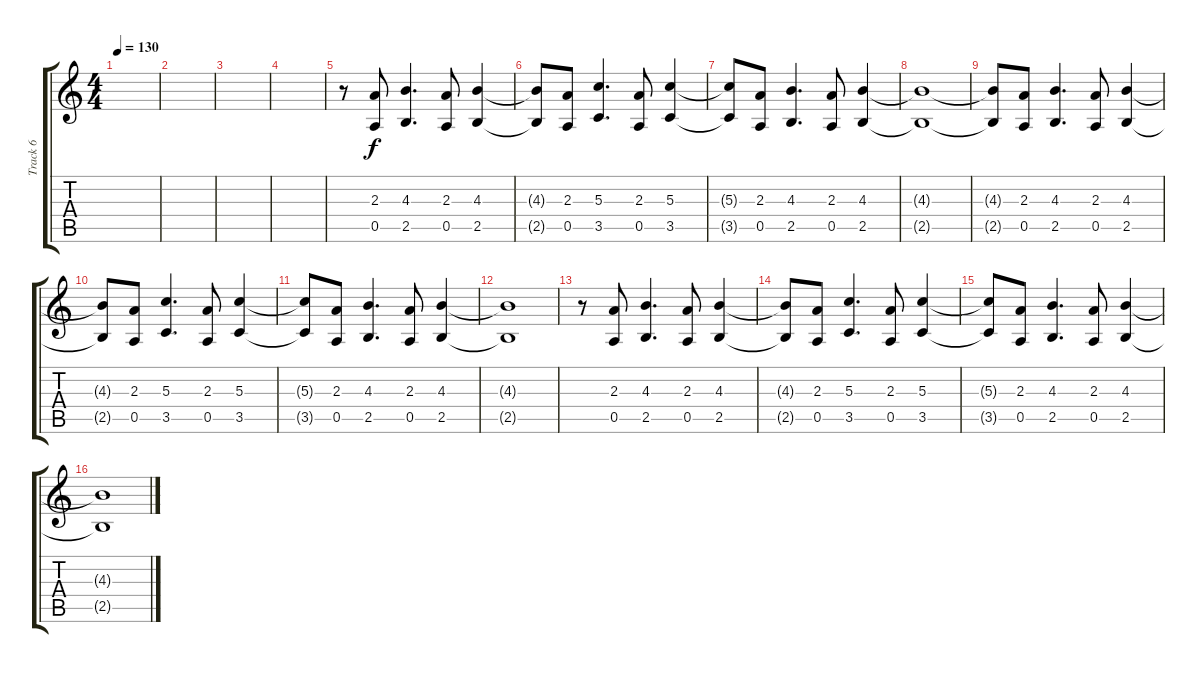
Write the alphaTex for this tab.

\track ("Track 6" "Track 6") {instrument distortionguitar}
\staff {score tabs}
\tuning (E4 B3 G3 D3 A2 E2) {hide}
\ts (4 4)
\tempo 130
\clef g2
\ks c
|
|
|
|
r.8 (2.3 0.5).8 (4.3 2.5).4{d} (2.3 0.5).8 (4.3 2.5).4 |
(4.3{t} 2.5{t}).8 (2.3 0.5).8 (5.3 3.5).4{d} (2.3 0.5).8 (5.3 3.5).4 |
(5.3{t} 3.5{t}).8 (2.3 0.5).8 (4.3 2.5).4{d} (2.3 0.5).8 (4.3 2.5).4 |
(4.3{t} 2.5{t}).1 |
(4.3{t} 2.5{t}).8 (2.3 0.5).8 (4.3 2.5).4{d} (2.3 0.5).8 (4.3 2.5).4 |
(4.3{t} 2.5{t}).8 (2.3 0.5).8 (5.3 3.5).4{d} (2.3 0.5).8 (5.3 3.5).4 |
(5.3{t} 3.5{t}).8 (2.3 0.5).8 (4.3 2.5).4{d} (2.3 0.5).8 (4.3 2.5).4 |
(4.3{t} 2.5{t}).1 |
r.8 (2.3 0.5).8 (4.3 2.5).4{d} (2.3 0.5).8 (4.3 2.5).4 |
(4.3{t} 2.5{t}).8 (2.3 0.5).8 (5.3 3.5).4{d} (2.3 0.5).8 (5.3 3.5).4 |
(5.3{t} 3.5{t}).8 (2.3 0.5).8 (4.3 2.5).4{d} (2.3 0.5).8 (4.3 2.5).4 |
(4.3{t} 2.5{t}).1
